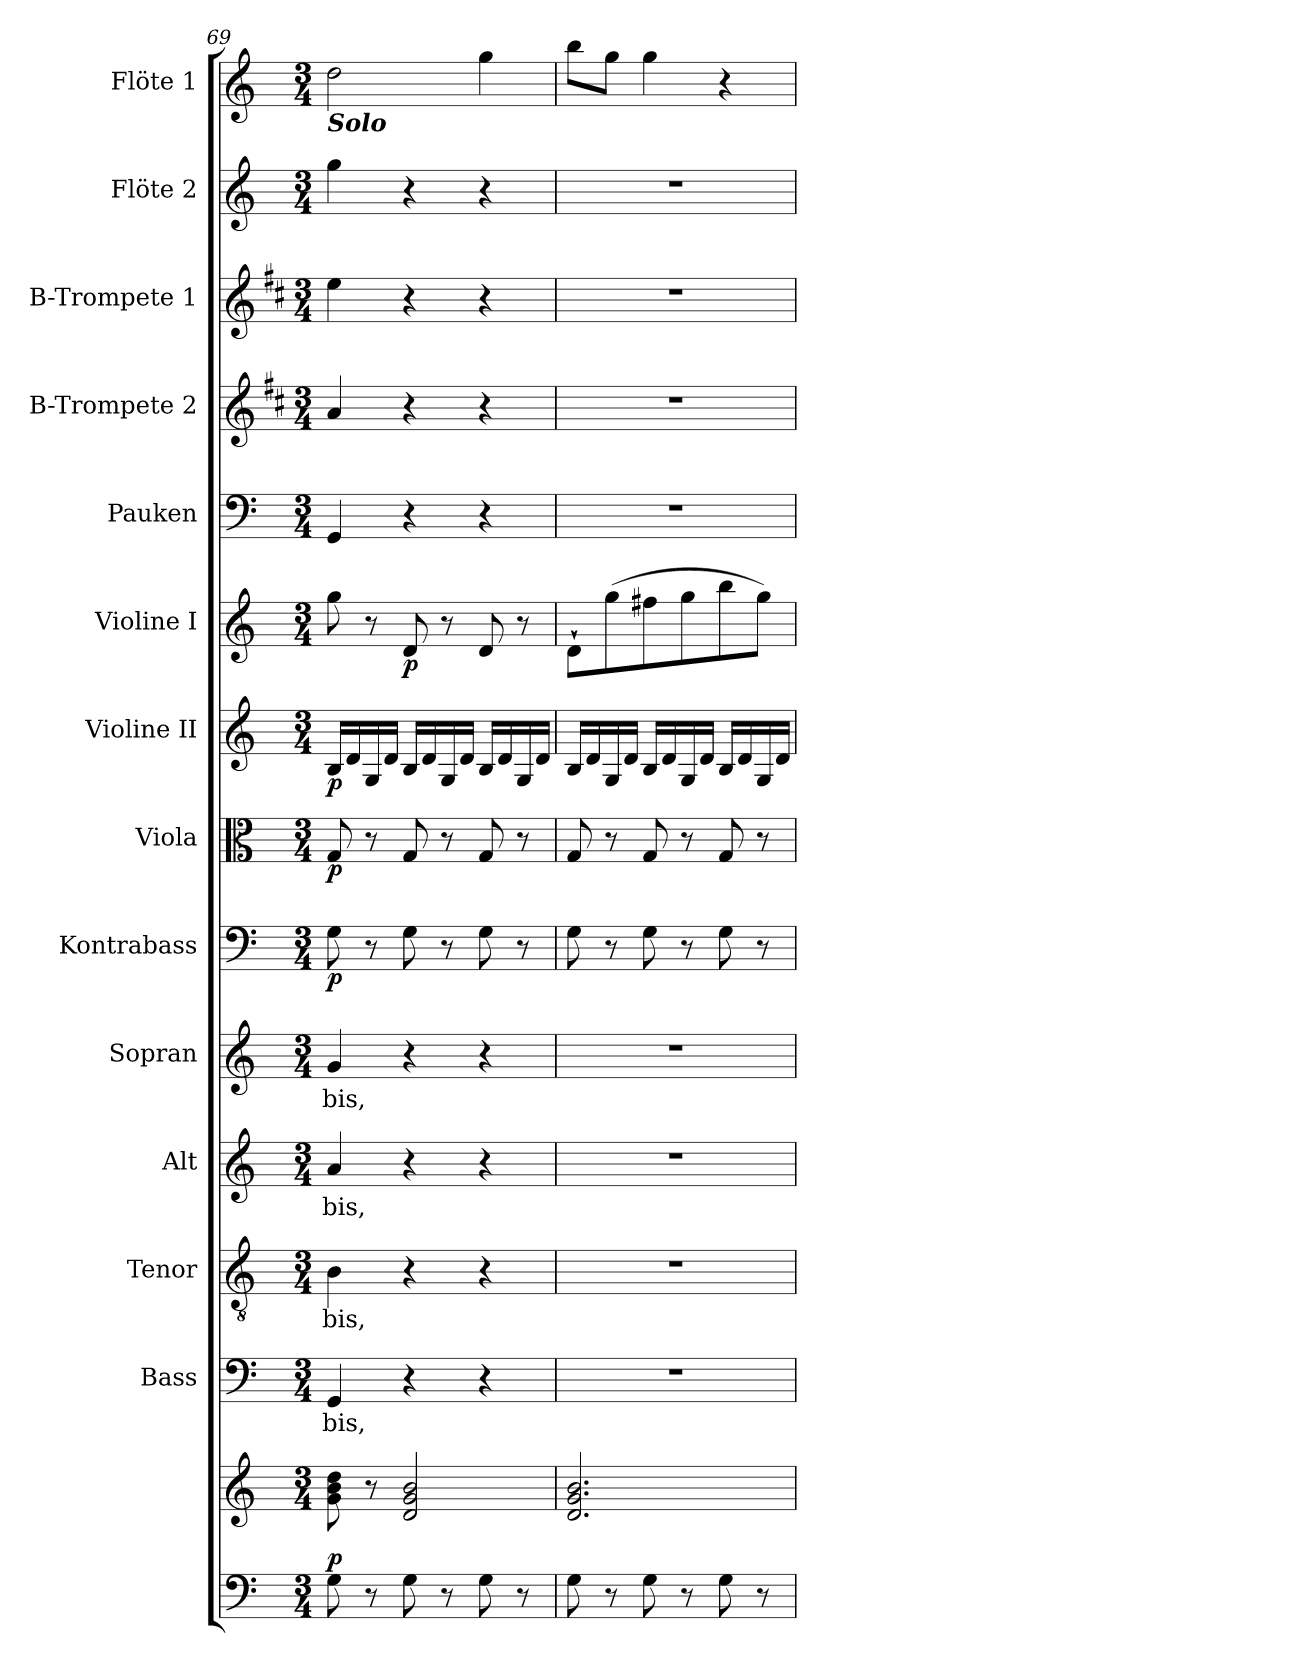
**kern	**kern	**dynam	**kern	**text	**kern	**text	**kern	**text	**kern	**text	**kern	**dynam	**kern	**dynam	**kern	**dynam	**kern	**dynam	**kern	**kern	**kern	**kern	**kern
*part14	*part14	*part14	*part13	*part13	*part12	*part12	*part11	*part11	*part10	*part10	*part9	*part9	*part8	*part8	*part7	*part7	*part6	*part6	*part5	*part4	*part3	*part2	*part1
*staff15	*staff14	*staff14/15	*staff13	*staff13	*staff12	*staff12	*staff11	*staff11	*staff10	*staff10	*staff9	*staff9	*staff8	*staff8	*staff7	*staff7	*staff6	*staff6	*staff5	*staff4	*staff3	*staff2	*staff1
*	*	*	*I"Bass	*	*I"Tenor	*	*I"Alt	*	*I"Sopran	*	*I"Kontrabass	*	*I"Viola	*	*I"Violine II	*	*I"Violine I	*	*I"Pauken	*I"B-Trompete 2	*I"B-Trompete 1	*I"Flöte 2	*I"Flöte 1
*	*	*	*I'B.	*	*I'T.	*	*I'A.	*	*I'S.	*	*I'Kb.	*	*I'Vla.	*	*I'Vl. II	*	*I'Vl. I	*	*I'Pk.	*I'B Trp. 2	*I'B Trp. 1	*I'Fl. 2	*I'Fl. 1
*clefF4	*clefG2	*	*clefF4	*	*clefGv2	*	*clefG2	*	*clefG2	*	*clefF4	*	*clefC3	*	*clefG2	*	*clefG2	*	*clefF4	*clefG2	*clefG2	*clefG2	*clefG2
*	*	*	*	*	*	*	*	*	*	*	*ITrd7c12	*	*	*	*	*	*	*	*	*ITrd1c2	*ITrd1c2	*	*
*k[]	*k[]	*	*k[]	*	*k[]	*	*k[]	*	*k[]	*	*k[]	*	*k[]	*	*k[]	*	*k[]	*	*k[]	*k[]	*k[]	*k[]	*k[]
*C:	*C:	*	*C:	*	*C:	*	*C:	*	*C:	*	*C:	*	*C:	*	*C:	*	*C:	*	*C:	*C:	*C:	*C:	*C:
*M3/4	*M3/4	*	*M3/4	*	*M3/4	*	*M3/4	*	*M3/4	*	*M3/4	*	*M3/4	*	*M3/4	*	*M3/4	*	*M3/4	*M3/4	*M3/4	*M3/4	*M3/4
=69	=69	=69	=69	=69	=69	=69	=69	=69	=69	=69	=69	=69	=69	=69	=69	=69	=69	=69	=69	=69	=69	=69	=69
!	!	!	!	!	!	!	!	!	!	!	!	!	!	!	!	!	!	!	!	!	!	!	!LO:TX:b:Bi:t=Solo
!	!	!LO:DY:a=2	!	!LO:LY:b	!	!LO:LY:b	!	!LO:LY:b	!	!LO:LY:b	!	!LO:DY:b	!	!LO:DY:b	!	!LO:DY:b	!	!	!	!	!	!	!
8G\	8g\ 8b\ 8dd\	p	4GG/	-bis,	4B\	-bis,	4a/	-bis,	4g/	-bis,	8GG\	p	8G/	p	16B/LL	p	8gg\	.	4GG/	4g/	4dd\	4gg\	2dd\
.	.	.	.	.	.	.	.	.	.	.	.	.	.	.	16d/	.	.	.	.	.	.	.	.
8r	8r	.	.	.	.	.	.	.	.	.	8r	.	8r	.	16G/	.	8r	.	.	.	.	.	.
.	.	.	.	.	.	.	.	.	.	.	.	.	.	.	16d/JJ	.	.	.	.	.	.	.	.
!	!	!	!	!	!	!	!	!	!	!	!	!	!	!	!	!	!	!LO:DY:b	!	!	!	!	!
8G\	2d/ 2g/ 2b/	.	4r	.	4r	.	4r	.	4r	.	8GG\	.	8G/	.	16B/LL	.	8d/	p	4r	4r	4r	4r	.
.	.	.	.	.	.	.	.	.	.	.	.	.	.	.	16d/	.	.	.	.	.	.	.	.
8r	.	.	.	.	.	.	.	.	.	.	8r	.	8r	.	16G/	.	8r	.	.	.	.	.	.
.	.	.	.	.	.	.	.	.	.	.	.	.	.	.	16d/JJ	.	.	.	.	.	.	.	.
8G\	.	.	4r	.	4r	.	4r	.	4r	.	8GG\	.	8G/	.	16B/LL	.	8d/	.	4r	4r	4r	4r	4gg\
.	.	.	.	.	.	.	.	.	.	.	.	.	.	.	16d/	.	.	.	.	.	.	.	.
8r	.	.	.	.	.	.	.	.	.	.	8r	.	8r	.	16G/	.	8r	.	.	.	.	.	.
.	.	.	.	.	.	.	.	.	.	.	.	.	.	.	16d/JJ	.	.	.	.	.	.	.	.
=70	=70	=70	=70	=70	=70	=70	=70	=70	=70	=70	=70	=70	=70	=70	=70	=70	=70	=70	=70	=70	=70	=70	=70
8G\	2.d/ 2.g/ 2.b/	.	2.r	.	2.r	.	2.r	.	2.r	.	8GG\	.	8G/	.	16B/LL	.	8d`>\L	.	2.r	2.r	2.r	2.r	8bb\L
.	.	.	.	.	.	.	.	.	.	.	.	.	.	.	16d/	.	.	.	.	.	.	.	.
8r	.	.	.	.	.	.	.	.	.	.	8r	.	8r	.	16G/	.	(>8gg\	.	.	.	.	.	8gg\J
.	.	.	.	.	.	.	.	.	.	.	.	.	.	.	16d/JJ	.	.	.	.	.	.	.	.
8G\	.	.	.	.	.	.	.	.	.	.	8GG\	.	8G/	.	16B/LL	.	8ff#X\	.	.	.	.	.	4gg\
.	.	.	.	.	.	.	.	.	.	.	.	.	.	.	16d/	.	.	.	.	.	.	.	.
8r	.	.	.	.	.	.	.	.	.	.	8r	.	8r	.	16G/	.	8gg\	.	.	.	.	.	.
.	.	.	.	.	.	.	.	.	.	.	.	.	.	.	16d/JJ	.	.	.	.	.	.	.	.
8G\	.	.	.	.	.	.	.	.	.	.	8GG\	.	8G/	.	16B/LL	.	8bb\	.	.	.	.	.	4r
.	.	.	.	.	.	.	.	.	.	.	.	.	.	.	16d/	.	.	.	.	.	.	.	.
8r	.	.	.	.	.	.	.	.	.	.	8r	.	8r	.	16G/	.	8gg\J)	.	.	.	.	.	.
.	.	.	.	.	.	.	.	.	.	.	.	.	.	.	16d/JJ	.	.	.	.	.	.	.	.
=	=	=	=	=	=	=	=	=	=	=	=	=	=	=	=	=	=	=	=	=	=	=	=
*-	*-	*-	*-	*-	*-	*-	*-	*-	*-	*-	*-	*-	*-	*-	*-	*-	*-	*-	*-	*-	*-	*-	*-
